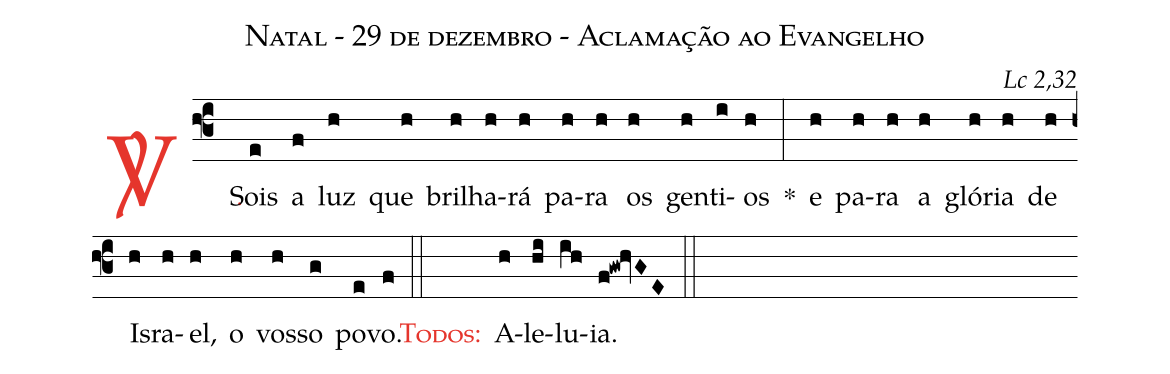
name: Natal - 29 de dezembro - Aclamação ao Evangelho;
commentary: Lc 2,32;
%%
(f3)

<c><sp>V/</sp>.</c>() Sois(e) a(f) luz(h) que(h) bri(h)lha(h)rá(h) pa(h)ra(h) os(h) gen(h)ti(i)os(h) *(:) e(h) pa(h)ra(h) a(h) gló(h)ria(h) de(h) Is(h)ra(h)el,(h) o(h) vos(h)so(g) po(e)vo.(f)

(::)

<c><sc>Todos</sc>:</c>() A(h)le(hi)lu(ih)ia.(f!gw!hvGE)

(::)
